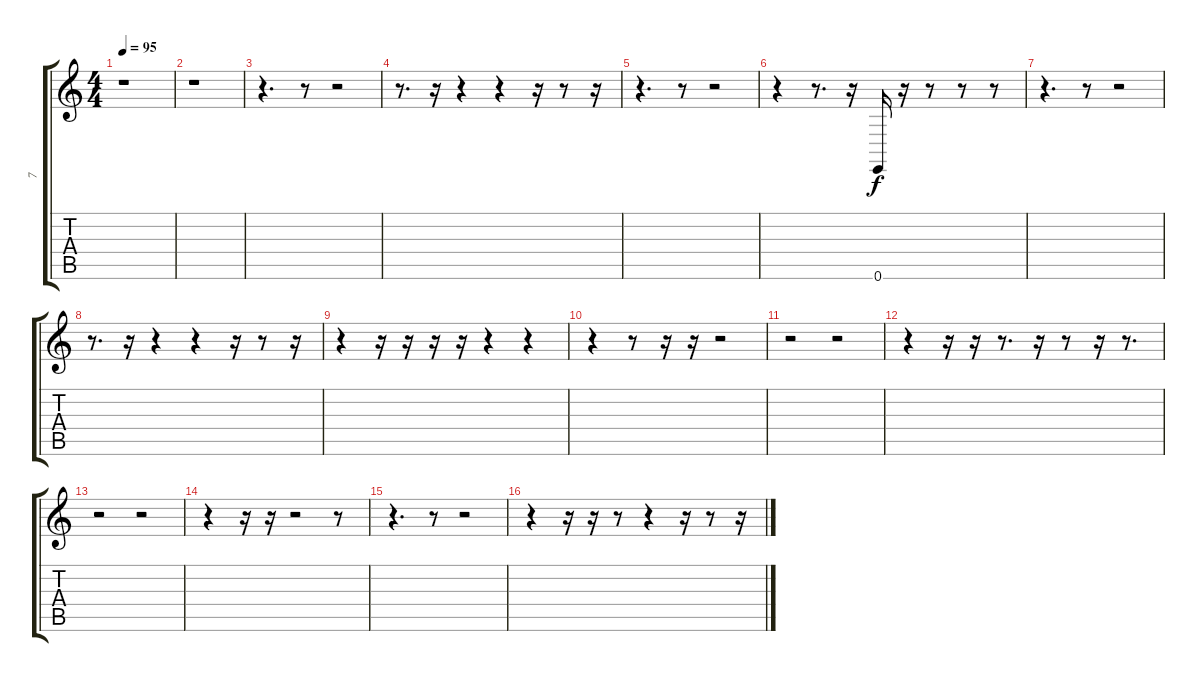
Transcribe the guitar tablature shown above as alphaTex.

\track ("7" "7") {instrument vibraphone}
\staff {score tabs}
\tuning (E4 B3 G3 D3 A2 E2) {hide}
\ts (4 4)
\tempo 95
\clef g2
\ks c
r.1{dy f} |
r.1 |
r.4{d} r.8 r.2 |
r.8{d} r.16 r.4 r.4 r.16 r.8 r.16 |
r.4{d} r.8 r.2 |
r.4 r.8{d} r.16 0.6.16 r.16 r.8 r.8 r.8 |
r.4{d} r.8 r.2 |
r.8{d} r.16 r.4 r.4 r.16 r.8 r.16 |
r.4 r.16 r.16 r.16 r.16 r.4 r.4 |
r.4 r.8 r.16 r.16 r.2 |
r.2 r.2 |
r.4 r.16 r.16 r.8{d} r.16 r.8 r.16 r.8{d} |
r.2 r.2 |
r.4 r.16 r.16 r.2 r.8 |
r.4{d} r.8 r.2 |
r.4 r.16 r.16 r.8 r.4 r.16 r.8 r.16
